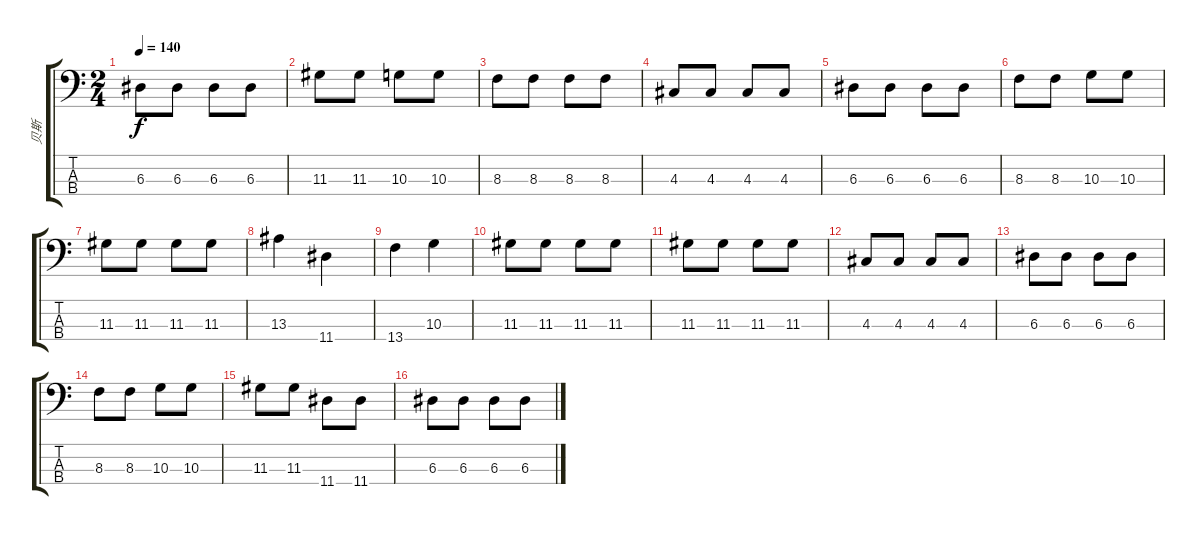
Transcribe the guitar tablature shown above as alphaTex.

\track ("贝斯" "贝斯") {instrument electricbassfinger}
\staff {score tabs}
\tuning (G2 D2 A1 E1) {hide}
\ts (2 4)
\tempo 140
\clef f4
\ks c
6.3.8{dy f} 6.3.8 6.3.8 6.3.8 |
11.3.8 11.3.8 10.3.8 10.3.8 |
8.3.8 8.3.8 8.3.8 8.3.8 |
4.3.8 4.3.8 4.3.8 4.3.8 |
6.3.8 6.3.8 6.3.8 6.3.8 |
8.3.8 8.3.8 10.3.8 10.3.8 |
11.3.8 11.3.8 11.3.8 11.3.8 |
13.3.4 11.4.4 |
13.4.4 10.3.4 |
11.3.8 11.3.8 11.3.8 11.3.8 |
11.3.8 11.3.8 11.3.8 11.3.8 |
4.3.8 4.3.8 4.3.8 4.3.8 |
6.3.8 6.3.8 6.3.8 6.3.8 |
8.3.8 8.3.8 10.3.8 10.3.8 |
11.3.8 11.3.8 11.4.8 11.4.8 |
6.3.8 6.3.8 6.3.8 6.3.8
